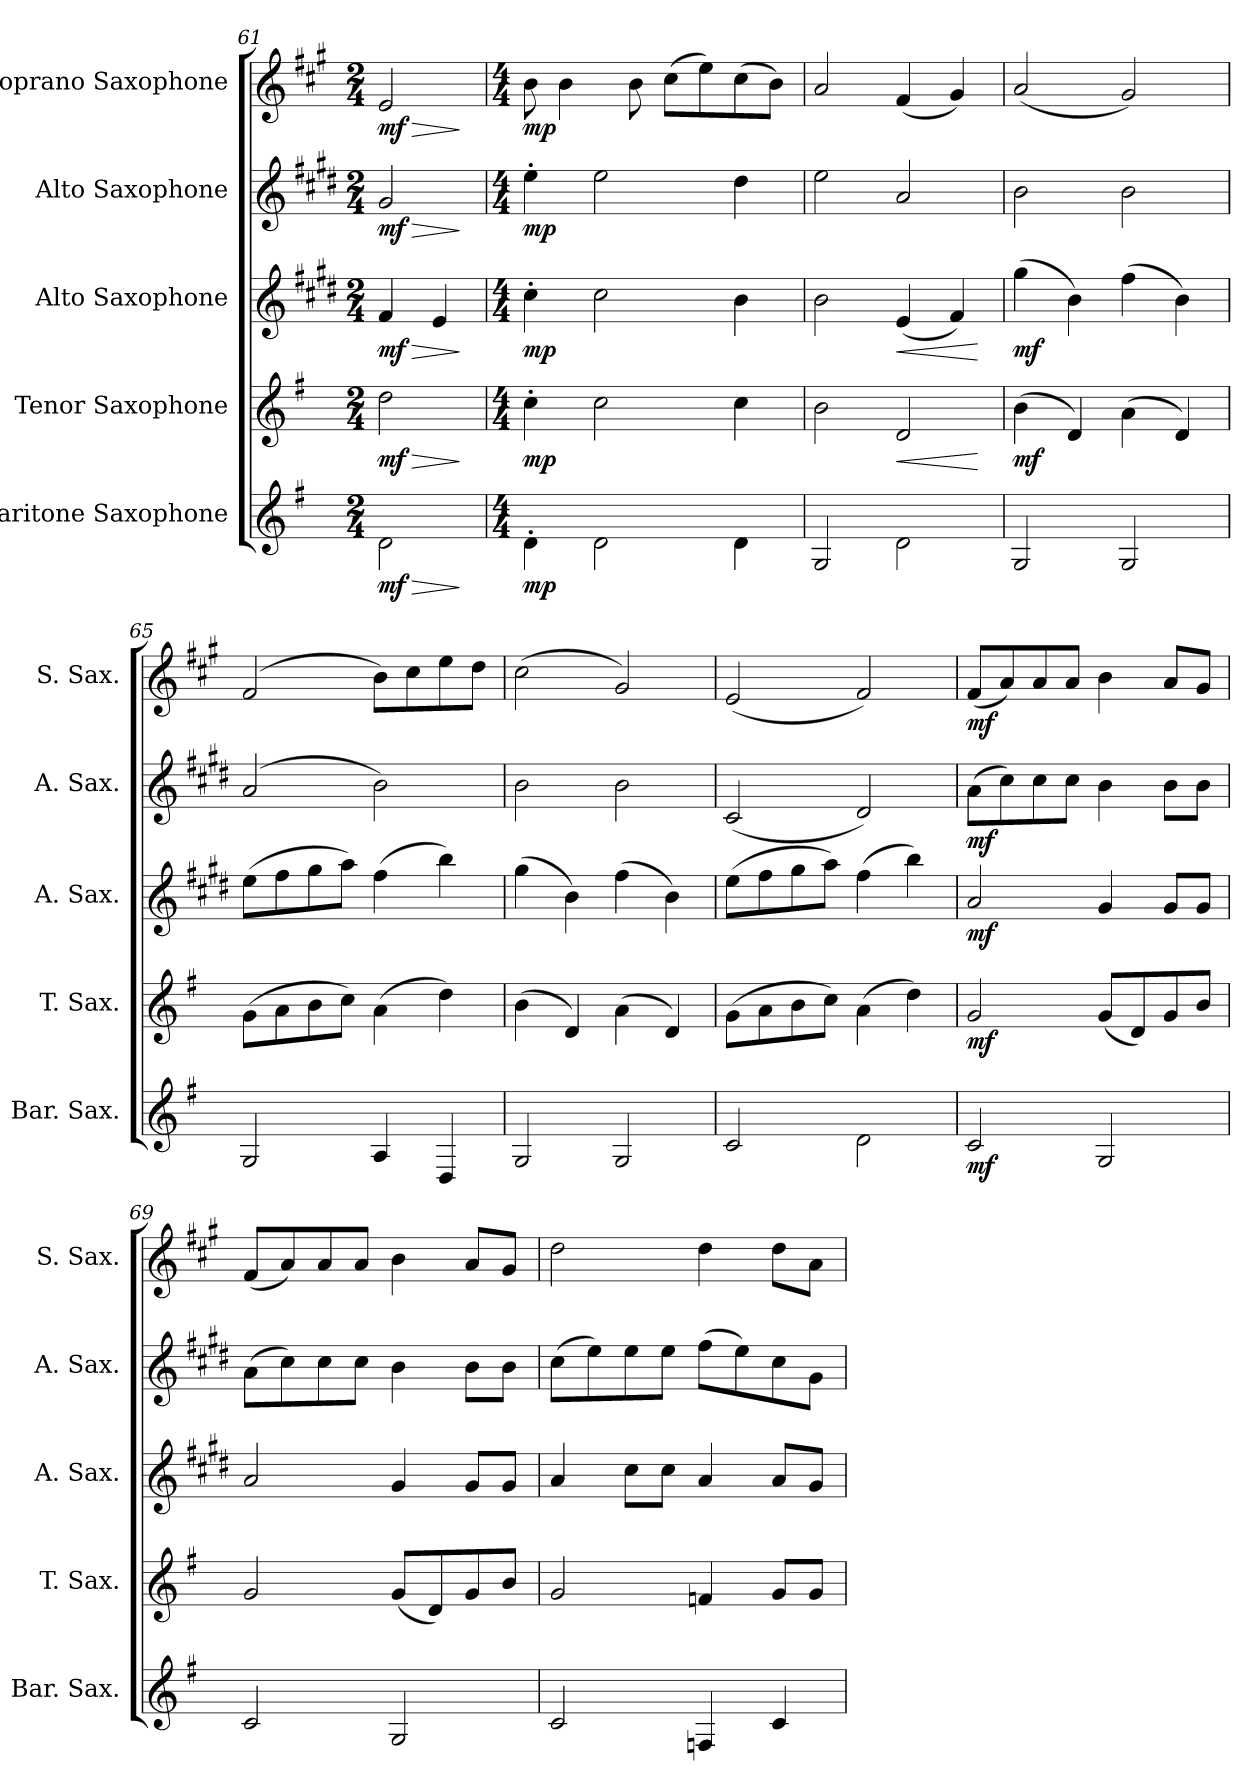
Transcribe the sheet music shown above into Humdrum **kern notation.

**kern	**dynam	**kern	**dynam	**kern	**dynam	**kern	**dynam	**kern	**dynam
*part5	*part5	*part4	*part4	*part3	*part3	*part2	*part2	*part1	*part1
*staff5	*staff5	*staff4	*staff4	*staff3	*staff3	*staff2	*staff2	*staff1	*staff1
*I"Baritone Saxophone	*	*I"Tenor Saxophone	*	*I"Alto Saxophone	*	*I"Alto Saxophone	*	*I"Soprano Saxophone	*
*I'Bar. Sax.	*	*I'T. Sax.	*	*I'A. Sax.	*	*I'A. Sax.	*	*I'S. Sax.	*
*clefG2	*	*clefG2	*	*clefG2	*	*clefG2	*	*clefG2	*
*ITrd12c21	*	*ITrd8c14	*	*ITrd5c9	*	*ITrd5c9	*	*ITrd1c2	*
*k[f#]	*	*k[f#]	*	*k[f#]	*	*k[f#]	*	*k[f#]	*
*M2/4	*	*M2/4	*	*M2/4	*	*M2/4	*	*M2/4	*
=61	=61	=61	=61	=61	=61	=61	=61	=61	=61
!	!LO:HP:b	!	!LO:HP:b	!	!LO:HP:b	!	!LO:HP:b	!	!LO:HP:b
!	!LO:DY:n=1:b	!	!LO:DY:n=1:b	!	!LO:DY:n=1:b	!	!LO:DY:n=1:b	!	!LO:DY:n=1:b
2D\	> mf	2d\	> mf	4A/	> mf	2B/	> mf	2d/	> mf
.	.	.	.	4G/	.	.	.	.	.
.	]	.	]	.	]	.	]	.	]
=62	=62	=62	=62	=62	=62	=62	=62	=62	=62
*M4/4	*	*M4/4	*	*M4/4	*	*M4/4	*	*M4/4	*
!	!LO:DY:b	!	!LO:DY:b	!	!LO:DY:b	!	!LO:DY:b	!	!LO:DY:b
4D'\	mp	4c'\	mp	4e'\	mp	4g'\	mp	8a\	mp
.	.	.	.	.	.	.	.	4a\	.
2D\	.	2c\	.	2e\	.	2g\	.	.	.
.	.	.	.	.	.	.	.	8a\	.
.	.	.	.	.	.	.	.	(>8b\L	.
.	.	.	.	.	.	.	.	8dd\)	.
4D\	.	4c\	.	4d\	.	4f#\	.	(>8b\	.
.	.	.	.	.	.	.	.	8a\J)	.
=63	=63	=63	=63	=63	=63	=63	=63	=63	=63
!!LO:REH:place=s1:a:B:fs=14:t=F
*	*	*	*	*	*	*	*	*MM60	*
2GG/	.	2B\	.	2d\	.	2g\	.	2g/	.
!	!	!	!LO:HP:b	!	!LO:HP:b	!	!	!	!
2D\	.	2D/	<	(<4G/	<	2c/	.	(<4e/	.
.	.	.	.	4A/)	.	.	.	4f#/)	.
.	.	.	[	.	[	.	.	.	.
!!LO:LB:g=z
=64	=64	=64	=64	=64	=64	=64	=64	=64	=64
!	!	!	!LO:DY:b	!	!LO:DY:b	!	!	!	!
2GG/	.	(>4B\	mf	(>4b\	mf	2d\	.	(<2g/	.
.	.	4D/)	.	4d\)	.	.	.	.	.
2GG/	.	(>4A\	.	(>4a\	.	2d\	.	2f#/)	.
.	.	4D/)	.	4d\)	.	.	.	.	.
=65	=65	=65	=65	=65	=65	=65	=65	=65	=65
2GG/	.	(>8G\L	.	(>8g\L	.	(>2c/	.	(>2e/	.
.	.	8A\	.	8a\	.	.	.	.	.
.	.	8B\	.	8b\	.	.	.	.	.
.	.	8c\J)	.	8cc\J)	.	.	.	.	.
4AA/	.	(>4A\	.	(>4a\	.	2d\)	.	8a\L)	.
.	.	.	.	.	.	.	.	8b\	.
4DD/	.	4d\)	.	4dd\)	.	.	.	8dd\	.
.	.	.	.	.	.	.	.	8cc\J	.
=66	=66	=66	=66	=66	=66	=66	=66	=66	=66
2GG/	.	(>4B\	.	(>4b\	.	2d\	.	(>2b\	.
.	.	4D/)	.	4d\)	.	.	.	.	.
2GG/	.	(>4A\	.	(>4a\	.	2d\	.	2f#/)	.
.	.	4D/)	.	4d\)	.	.	.	.	.
=67	=67	=67	=67	=67	=67	=67	=67	=67	=67
2C/	.	(>8G\L	.	(>8g\L	.	(<2E/	.	(<2d/	.
.	.	8A\	.	8a\	.	.	.	.	.
.	.	8B\	.	8b\	.	.	.	.	.
.	.	8c\J)	.	8cc\J)	.	.	.	.	.
2D\	.	(>4A\	.	(>4a\	.	2F#/)	.	2e/)	.
.	.	4d\)	.	4dd\)	.	.	.	.	.
=68	=68	=68	=68	=68	=68	=68	=68	=68	=68
!	!LO:DY:b	!	!LO:DY:b	!	!LO:DY:b	!	!LO:DY:b	!	!LO:DY:b
2C/	mf	2G/	mf	2c/	mf	(>8c\L	mf	(<8e/L	mf
.	.	.	.	.	.	8e\)	.	8g/)	.
.	.	.	.	.	.	8e\	.	8g/	.
.	.	.	.	.	.	8e\J	.	8g/J	.
2GG/	.	(<8G/L	.	4B/	.	4d\	.	4a\	.
.	.	8D/)	.	.	.	.	.	.	.
.	.	8G/	.	8B/L	.	8d\L	.	8g/L	.
.	.	8B/J	.	8B/J	.	8d\J	.	8f#/J	.
=69	=69	=69	=69	=69	=69	=69	=69	=69	=69
2C/	.	2G/	.	2c/	.	(>8c\L	.	(<8e/L	.
.	.	.	.	.	.	8e\)	.	8g/)	.
.	.	.	.	.	.	8e\	.	8g/	.
.	.	.	.	.	.	8e\J	.	8g/J	.
2GG/	.	(<8G/L	.	4B/	.	4d\	.	4a\	.
.	.	8D/)	.	.	.	.	.	.	.
.	.	8G/	.	8B/L	.	8d\L	.	8g/L	.
.	.	8B/J	.	8B/J	.	8d\J	.	8f#/J	.
!!LO:PB:g=z
=70	=70	=70	=70	=70	=70	=70	=70	=70	=70
2C/	.	2G/	.	4c/	.	(>8e\L	.	2cc\	.
.	.	.	.	.	.	8g\)	.	.	.
.	.	.	.	8e\L	.	8g\	.	.	.
.	.	.	.	8e\J	.	8g\J	.	.	.
4FFn/	.	4Fn/	.	4c/	.	(>8a\L	.	4cc\	.
.	.	.	.	.	.	8g\)	.	.	.
4C/	.	8G/L	.	8c/L	.	8e\	.	8cc\L	.
.	.	8G/J	.	8B/J	.	8B\J	.	8g\J	.
=	=	=	=	=	=	=	=	=	=
*-	*-	*-	*-	*-	*-	*-	*-	*-	*-
